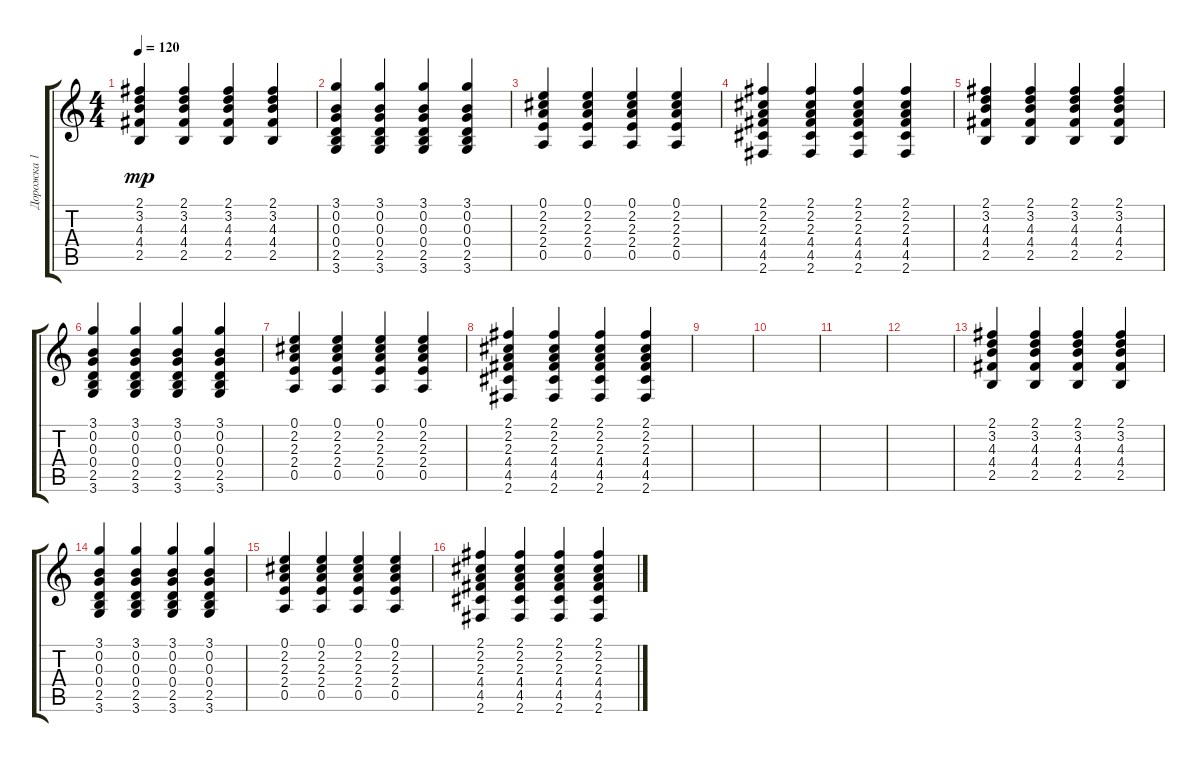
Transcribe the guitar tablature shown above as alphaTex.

\track ("Дорожка 1" "Дорожка 1") {instrument overdrivenguitar}
\staff {score tabs}
\tuning (E4 B3 G3 D3 A2 E2) {hide}
\ts (4 4)
\tempo 120
\clef g2
\ks c
(2.1 3.2 4.3 4.4 2.5).4{dy mp} (2.1 3.2 4.3 4.4 2.5).4 (2.1 3.2 4.3 4.4 2.5).4 (2.1 3.2 4.3 4.4 2.5).4 |
(3.1 0.2 0.3 0.4 2.5 3.6).4 (3.1 0.2 0.3 0.4 2.5 3.6).4 (3.1 0.2 0.3 0.4 2.5 3.6).4 (3.1 0.2 0.3 0.4 2.5 3.6).4 |
(0.1 2.2 2.3 2.4 0.5).4 (0.1 2.2 2.3 2.4 0.5).4 (0.1 2.2 2.3 2.4 0.5).4 (0.1 2.2 2.3 2.4 0.5).4 |
(2.1 2.2 2.3 4.4 4.5 2.6).4 (2.1 2.2 2.3 4.4 4.5 2.6).4 (2.1 2.2 2.3 4.4 4.5 2.6).4 (2.1 2.2 2.3 4.4 4.5 2.6).4 |
(2.1 3.2 4.3 4.4 2.5).4 (2.1 3.2 4.3 4.4 2.5).4 (2.1 3.2 4.3 4.4 2.5).4 (2.1 3.2 4.3 4.4 2.5).4 |
(3.1 0.2 0.3 0.4 2.5 3.6).4 (3.1 0.2 0.3 0.4 2.5 3.6).4 (3.1 0.2 0.3 0.4 2.5 3.6).4 (3.1 0.2 0.3 0.4 2.5 3.6).4 |
(0.1 2.2 2.3 2.4 0.5).4 (0.1 2.2 2.3 2.4 0.5).4 (0.1 2.2 2.3 2.4 0.5).4 (0.1 2.2 2.3 2.4 0.5).4 |
(2.1 2.2 2.3 4.4 4.5 2.6).4 (2.1 2.2 2.3 4.4 4.5 2.6).4 (2.1 2.2 2.3 4.4 4.5 2.6).4 (2.1 2.2 2.3 4.4 4.5 2.6).4 |
|
|
|
|
(2.1 3.2 4.3 4.4 2.5).4 (2.1 3.2 4.3 4.4 2.5).4 (2.1 3.2 4.3 4.4 2.5).4 (2.1 3.2 4.3 4.4 2.5).4 |
(3.1 0.2 0.3 0.4 2.5 3.6).4 (3.1 0.2 0.3 0.4 2.5 3.6).4 (3.1 0.2 0.3 0.4 2.5 3.6).4 (3.1 0.2 0.3 0.4 2.5 3.6).4 |
(0.1 2.2 2.3 2.4 0.5).4 (0.1 2.2 2.3 2.4 0.5).4 (0.1 2.2 2.3 2.4 0.5).4 (0.1 2.2 2.3 2.4 0.5).4 |
(2.1 2.2 2.3 4.4 4.5 2.6).4 (2.1 2.2 2.3 4.4 4.5 2.6).4 (2.1 2.2 2.3 4.4 4.5 2.6).4 (2.1 2.2 2.3 4.4 4.5 2.6).4
